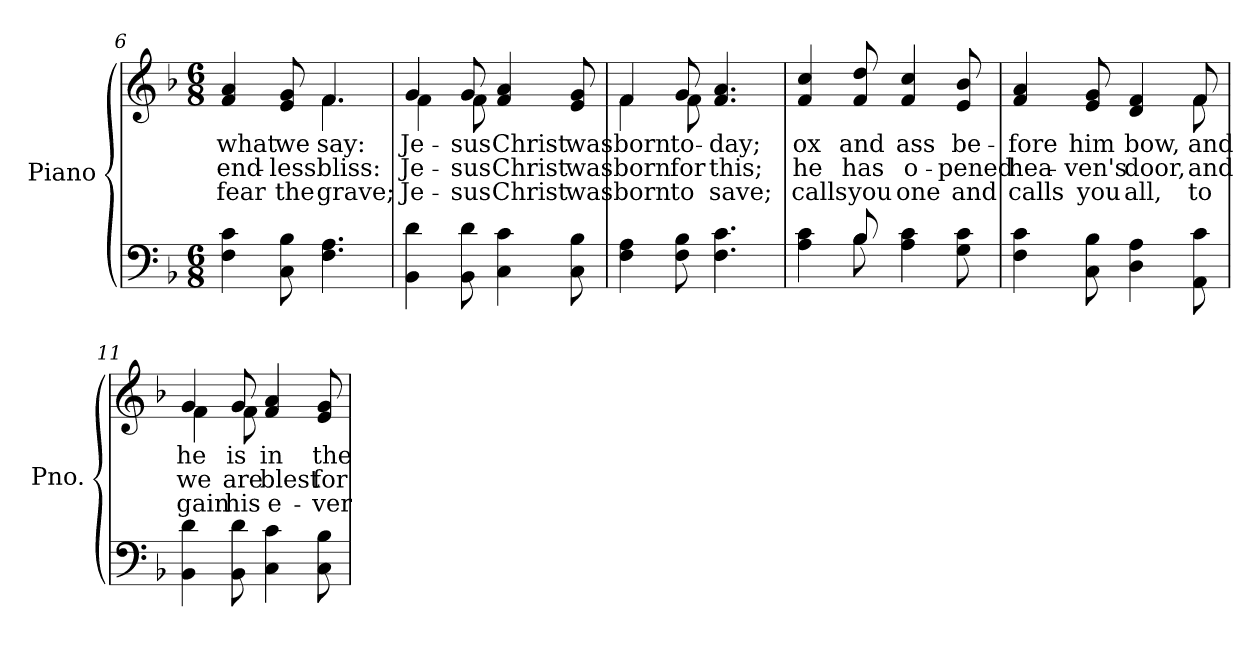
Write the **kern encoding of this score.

**kern	**kern	**text	**text	**text
*part2	*part1	*part1	*part1	*part1
*staff2	*staff1	*staff1	*staff1	*staff1
*I"Piano	*I"Piano	*	*	*
*I'Pno.	*I'Pno.	*	*	*
*clefF4	*clefG2	*	*	*
*k[b-]	*k[b-]	*	*	*
*F:	*F:	*	*	*
*M6/8	*M6/8	*	*	*
=6	=6	=6	=6	=6
!	!	!LO:LY:b:color=#000000	!LO:LY:b:color=#000000	!LO:LY:b:color=#000000
*	*^	*	*	*
4Fi\ 4ci	4fi/ 4ai	4.ryy	what	end-	fear
!	!	!	!LO:LY:b:color=#000000	!LO:LY:b:color=#000000	!LO:LY:b:color=#000000
8Ci\ 8B-i	8ei/ 8gi	.	we	-less	the
!	!	!	!LO:LY:b:color=#000000	!LO:LY:b:color=#000000	!LO:LY:b:color=#000000
4.Fi\ 4.Ai	4.fi/	4.fi\	say:	bliss:	grave;
=7	=7	=7	=7	=7	=7
!	!	!	!LO:LY:b:color=#000000	!LO:LY:b:color=#000000	!LO:LY:b:color=#000000
4BB-i\ 4di	4gi/	4fi\	Je-	Je-	Je-
!	!	!	!LO:LY:b:color=#000000	!LO:LY:b:color=#000000	!LO:LY:b:color=#000000
8BB-i\ 8di	8gi/	8fi\	-sus	-sus	-sus
!	!	!	!LO:LY:b:color=#000000	!LO:LY:b:color=#000000	!LO:LY:b:color=#000000
4Ci\ 4ci	4fi/ 4ai	4.ryy	Christ	Christ	Christ
!	!	!	!LO:LY:b:color=#000000	!LO:LY:b:color=#000000	!LO:LY:b:color=#000000
8Ci\ 8B-i	8ei/ 8gi	.	was	was	was
!!LO:LB:g=z	!!
=8	=8	=8	=8	=8	=8
!	!	!	!LO:LY:b:color=#000000	!LO:LY:b:color=#000000	!LO:LY:b:color=#000000
4Fi\ 4Ai	4fi/	4fi\	born	born	born
!	!	!	!LO:LY:b:color=#000000	!LO:LY:b:color=#000000	!LO:LY:b:color=#000000
8Fi\ 8B-i	8gi/	8fi\	to-	for	to
!	!	!	!LO:LY:b:color=#000000	!LO:LY:b:color=#000000	!LO:LY:b:color=#000000
4.Fi\ 4.ci	4.fi/ 4.ai	4.ryy	-day;	this;	save;
*	*v	*v	*	*	*
=9	=9	=9	=9	=9
*^	*	*	*	*
*	*	*^	*	*	*
!	!	!	!	!LO:LY:b:color=#000000	!LO:LY:b:color=#000000	!LO:LY:b:color=#000000
*	*	*v	*v	*	*	*
4Ai\ 4ci	4ryy	4fi/ 4cci	ox	he	calls
!	!	!	!LO:LY:b:color=#000000	!LO:LY:b:color=#000000	!LO:LY:b:color=#000000
8B-i/	8B-i\	8fi/ 8ddi	and	has	you
!	!	!	!LO:LY:b:color=#000000	!LO:LY:b:color=#000000	!LO:LY:b:color=#000000
4Ai\ 4ci	4.ryy	4fi/ 4cci	ass	o-	one
!	!	!	!LO:LY:b:color=#000000	!LO:LY:b:color=#000000	!LO:LY:b:color=#000000
8Gi\ 8ci	.	8ei/ 8b-i	be-	-pened	and
*v	*v	*	*	*	*
=10	=10	=10	=10	=10
!	!	!LO:LY:b:color=#000000	!LO:LY:b:color=#000000	!LO:LY:b:color=#000000
*	*^	*	*	*
4Fi\ 4ci	4fi/ 4ai	8ryy	-fore	hea-	calls
*	*v	*v	*	*	*
*	*^	*	*	*
!	!	!	!LO:LY:b:color=#000000	!LO:LY:b:color=#000000	!LO:LY:b:color=#000000
*	*v	*v	*	*	*
8Ci\ 8B-i	8ei/ 8gi	him	-ven's	you
!	!	!LO:LY:b:color=#000000	!LO:LY:b:color=#000000	!LO:LY:b:color=#000000
4Di\ 4Ai	4di/ 4fi	bow,	door,	all,
!	!	!LO:LY:b:color=#000000	!LO:LY:b:color=#000000	!LO:LY:b:color=#000000
*	*^	*	*	*
8AAi\ 8ci	8fi/	8fi\	and	and	to
=11	=11	=11	=11	=11	=11
!	!	!	!LO:LY:b:color=#000000	!LO:LY:b:color=#000000	!LO:LY:b:color=#000000
4BB-i\ 4di	4gi/	4fi\	he	we	gain
!	!	!	!LO:LY:b:color=#000000	!LO:LY:b:color=#000000	!LO:LY:b:color=#000000
8BB-i\ 8di	8gi/	8fi\	is	are	his
!	!	!	!LO:LY:b:color=#000000	!LO:LY:b:color=#000000	!LO:LY:b:color=#000000
4Ci\ 4ci	4fi/ 4ai	4.ryy	in	blest	e-
!	!	!	!LO:LY:b:color=#000000	!LO:LY:b:color=#000000	!LO:LY:b:color=#000000
8Ci\ 8B-i	8ei/ 8gi	.	the	for-	-ver-
*	*v	*v	*	*	*
=	=	=	=	=
*-	*-	*-	*-	*-
